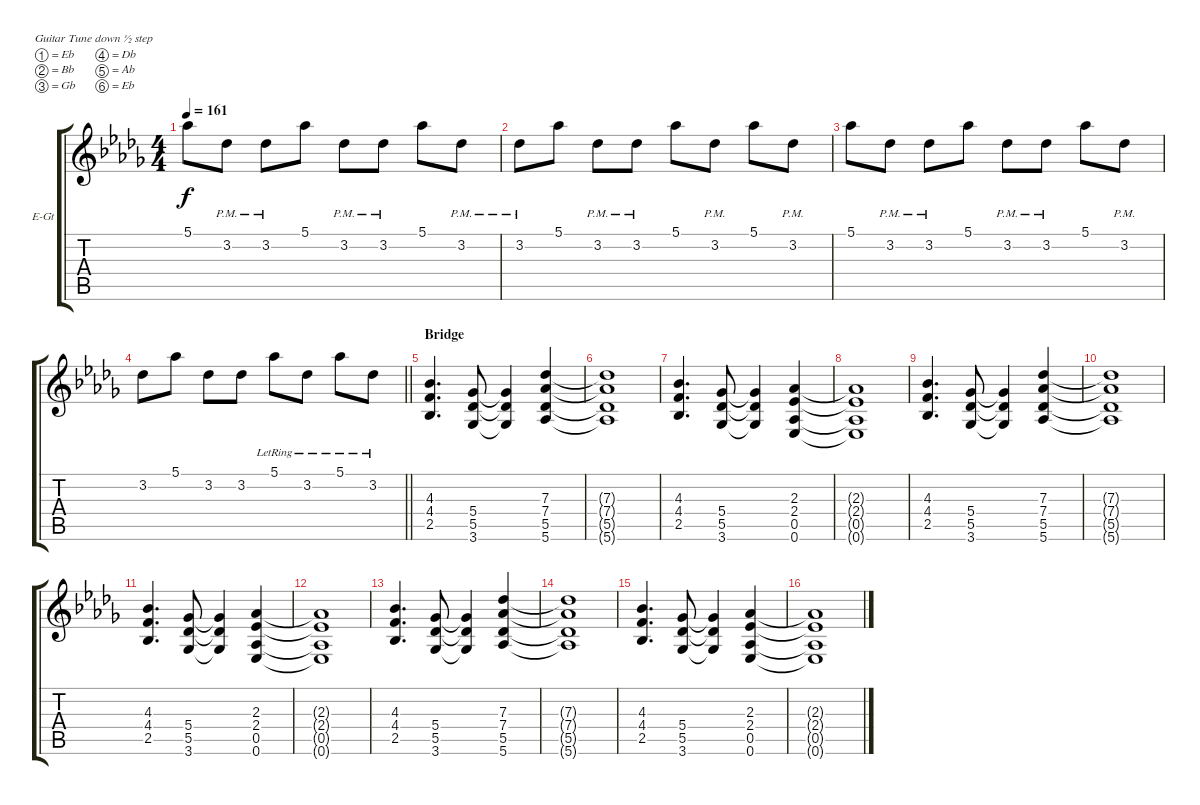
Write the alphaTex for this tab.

\bracketExtendMode groupsimilarinstruments
\firstSystemTrackNameOrientation horizontal
\otherSystemsTrackNameOrientation horizontal
\track ("Rhythm Guitar" "E-Gt") {instrument distortionguitar}
\staff {score tabs}
\tuning (Eb4 Bb3 Gb3 Db3 Ab2 Eb2)
\ts (4 4)
\tempo 161
\clef g2
\ks db
5.1.8{dy f} 3.2{pm}.8 3.2{pm}.8 5.1.8 3.2{pm}.8 3.2{pm}.8 5.1.8 3.2{pm}.8 |
3.2{pm}.8 5.1.8 3.2{pm}.8 3.2{pm}.8 5.1.8 3.2{pm}.8 5.1.8 3.2{pm}.8 |
5.1.8 3.2{pm}.8 3.2{pm}.8 5.1.8 3.2{pm}.8 3.2{pm}.8 5.1.8 3.2{pm}.8 |
\barLineRight lightlight
3.2.8 5.1.8 3.2.8 3.2.8 5.1{lr}.8 3.2{lr}.8 5.1{lr}.8 3.2{lr}.8 |
\section ("" "Bridge")
(4.3 4.4 2.5).4{d} (5.4 5.5 3.6).8 (5.4{t} 5.5{t} 3.6{t}).4 (7.3 7.4 5.5 5.6).4 |
(7.3{t} 7.4{t} 5.5{t} 5.6{t}).1 |
(4.3 4.4 2.5).4{d} (5.4 5.5 3.6).8 (5.4{t} 5.5{t} 3.6{t}).4 (2.3 2.4 0.5 0.6).4 |
(2.3{t} 2.4{t} 0.5{t} 0.6{t}).1 |
(4.3 4.4 2.5).4{d} (5.4 5.5 3.6).8 (5.4{t} 5.5{t} 3.6{t}).4 (7.3 7.4 5.5 5.6).4 |
(7.3{t} 7.4{t} 5.5{t} 5.6{t}).1 |
(4.3 4.4 2.5).4{d} (5.4 5.5 3.6).8 (5.4{t} 5.5{t} 3.6{t}).4 (2.3 2.4 0.5 0.6).4 |
(2.3{t} 2.4{t} 0.5{t} 0.6{t}).1 |
(4.3 4.4 2.5).4{d} (5.4 5.5 3.6).8 (5.4{t} 5.5{t} 3.6{t}).4 (7.3 7.4 5.5 5.6).4 |
(7.3{t} 7.4{t} 5.5{t} 5.6{t}).1 |
(4.3 4.4 2.5).4{d} (5.4 5.5 3.6).8 (5.4{t} 5.5{t} 3.6{t}).4 (2.3 2.4 0.5 0.6).4 |
(2.3{t} 2.4{t} 0.5{t} 0.6{t}).1
